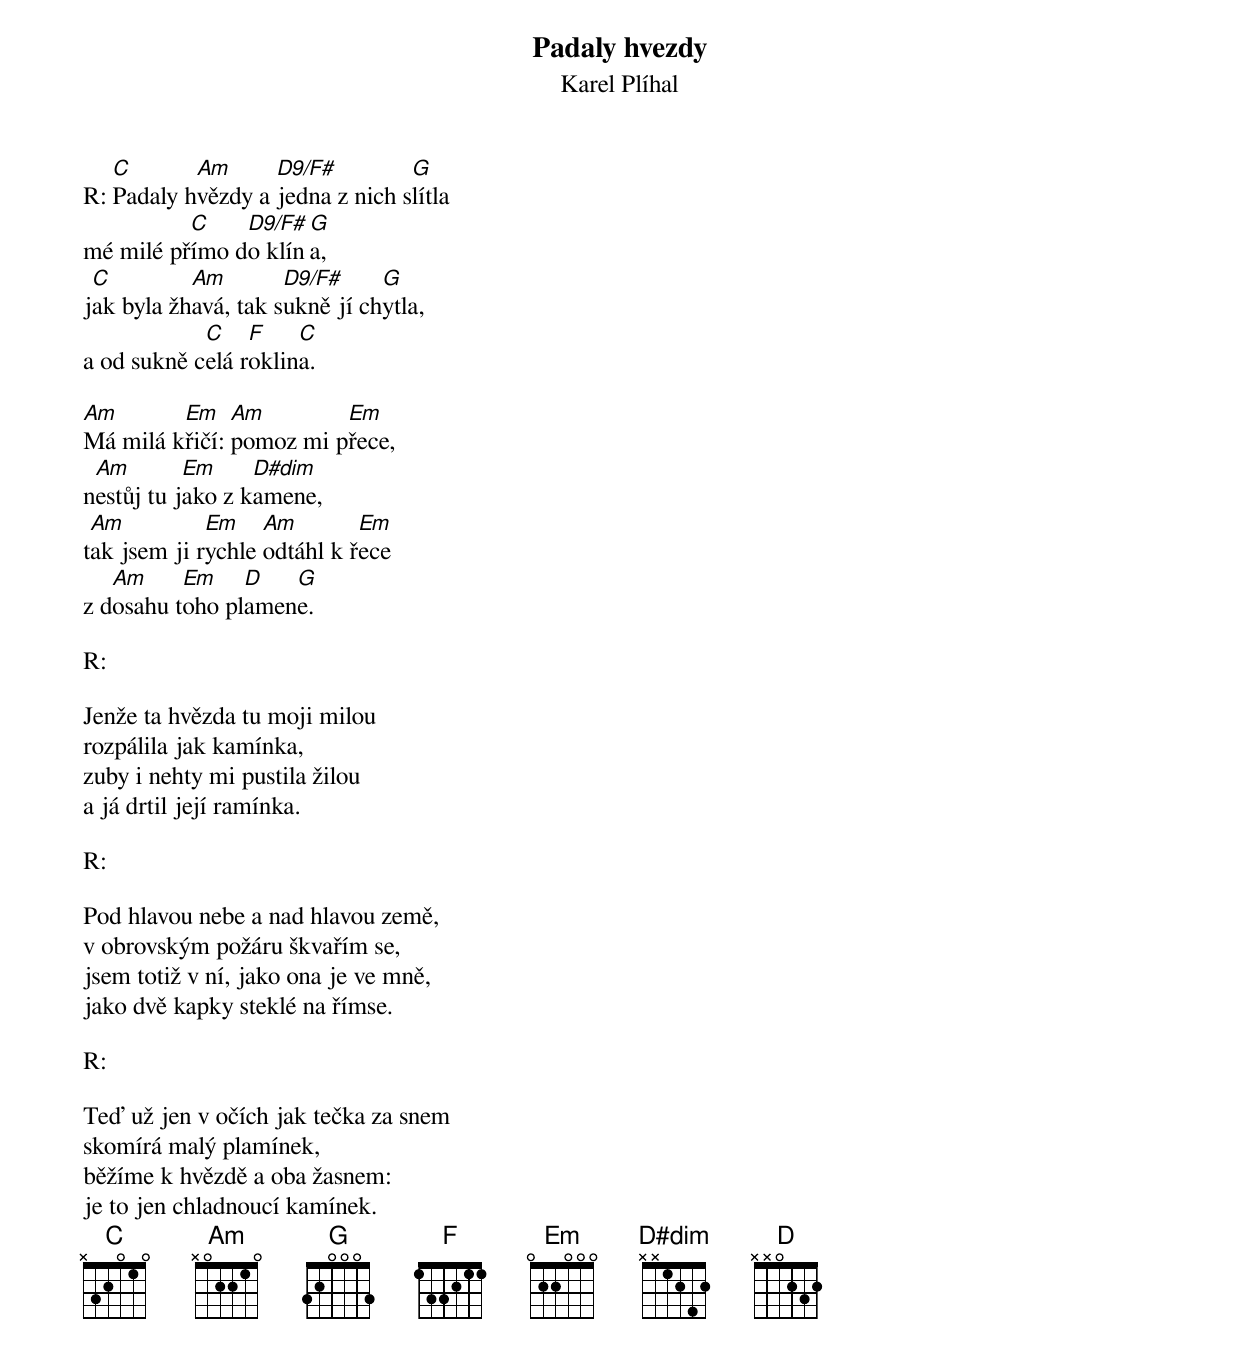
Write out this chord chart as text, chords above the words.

Padaly hvezdy
Karel Plíhal


   C       Am      D9/F#         G
R: Padaly hvězdy a jedna z nich slítla
          C    D9/F# G
mé milé přímo do klína,
 C         Am        D9/F#     G
jak byla žhavá, tak sukně jí chytla,
            C    F    C
a od sukně celá roklina.

Am       Em    Am        Em
Má milá křičí: pomoz mi přece,
 Am        Em     D#dim
nestůj tu jako z kamene,
 Am          Em    Am        Em
tak jsem ji rychle odtáhl k řece
   Am     Em    D   G
z dosahu toho plamene.

R:

Jenže ta hvězda tu moji milou
rozpálila jak kamínka,
zuby i nehty mi pustila žilou
a já drtil její ramínka.

R:

Pod hlavou nebe a nad hlavou země,
v obrovským požáru škvařím se,
jsem totiž v ní, jako ona je ve mně,
jako dvě kapky steklé na římse.

R:

Teď už jen v očích jak tečka za snem
skomírá malý plamínek,
běžíme k hvězdě a oba žasnem:
je to jen chladnoucí kamínek.
